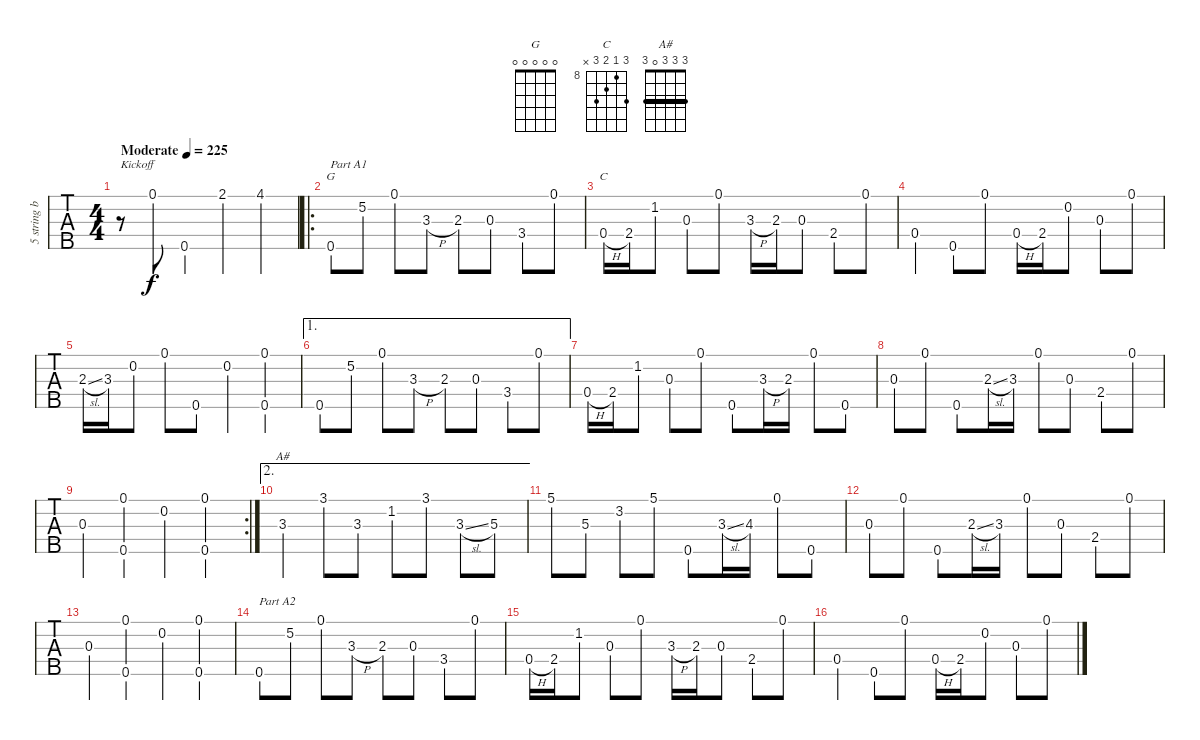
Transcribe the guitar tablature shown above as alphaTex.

\track ("5 string banjo" "5 string b") {instrument banjo}
\staff {tabs}
\tuning (D4 B3 G3 D3 G4) {hide}
\displaytranspose 12
\chord ("G" 0 0 0 0 0)
\chord ("C" 10 8 9 10 x) {firstfret 8}
\chord ("A#" 3 3 3 0 3) {barre 3}
\ts (4 4)
\tempo (225 "Moderate")
\clef g2
\ks c
r.8{txt "Kickoff" dy f instrument banjo} 0.1.8 0.5.4 2.1.4 4.1.4 |
\ro
0.5.8{ch "G" txt "Part A1"} 5.2.8 0.1.8 3.3{h}.8 2.3.8 0.3.8 3.4.8 0.1.8 |
0.4{h}.16{ch "C"} 2.4.16 1.2.8 0.3.8 0.1.8 3.3{h}.16 2.3.16 0.3.8 2.4.8 0.1.8 |
0.4.4 0.5.8 0.1.8 0.4{h}.16 2.4.16 0.2.8 0.3.8 0.1.8 |
2.3{sl}.16 3.3.16 0.2.8 0.1.8 0.5.8 0.2.4 (0.1 0.5).4 |
\ae 1
0.5.8 5.2.8 0.1.8 3.3{h}.8 2.3.8 0.3.8 3.4.8 0.1.8 |
0.4{h}.16 2.4.16 1.2.8 0.3.8 0.1.8 0.5.8 3.3{h}.16 2.3.16 0.1.8 0.5.8 |
0.3.8 0.1.8 0.5.8 2.3{sl}.16 3.3.16 0.1.8 0.3.8 2.4.8 0.1.8 |
\rc 2
0.3.4 (0.1 0.5).4 0.2.4 (0.1 0.5).4 |
\ae 2
3.3.4{ch "A#"} 3.1.8 3.3.8 1.2.8 3.1.8 3.3{sl}.8 5.3.8 |
5.1.8 5.3.8 3.2.8 5.1.8 0.5.8 3.3{sl}.16 4.3.16 0.1.8 0.5.8 |
0.3.8 0.1.8 0.5.8 2.3{sl}.16 3.3.16 0.1.8 0.3.8 2.4.8 0.1.8 |
0.3.4 (0.1 0.5).4 0.2.4 (0.1 0.5).4 |
0.5.8{txt "Part A2"} 5.2.8 0.1.8 3.3{h}.8 2.3.8 0.3.8 3.4.8 0.1.8 |
0.4{h}.16 2.4.16 1.2.8 0.3.8 0.1.8 3.3{h}.16 2.3.16 0.3.8 2.4.8 0.1.8 |
0.4.4 0.5.8 0.1.8 0.4{h}.16 2.4.16 0.2.8 0.3.8 0.1.8
